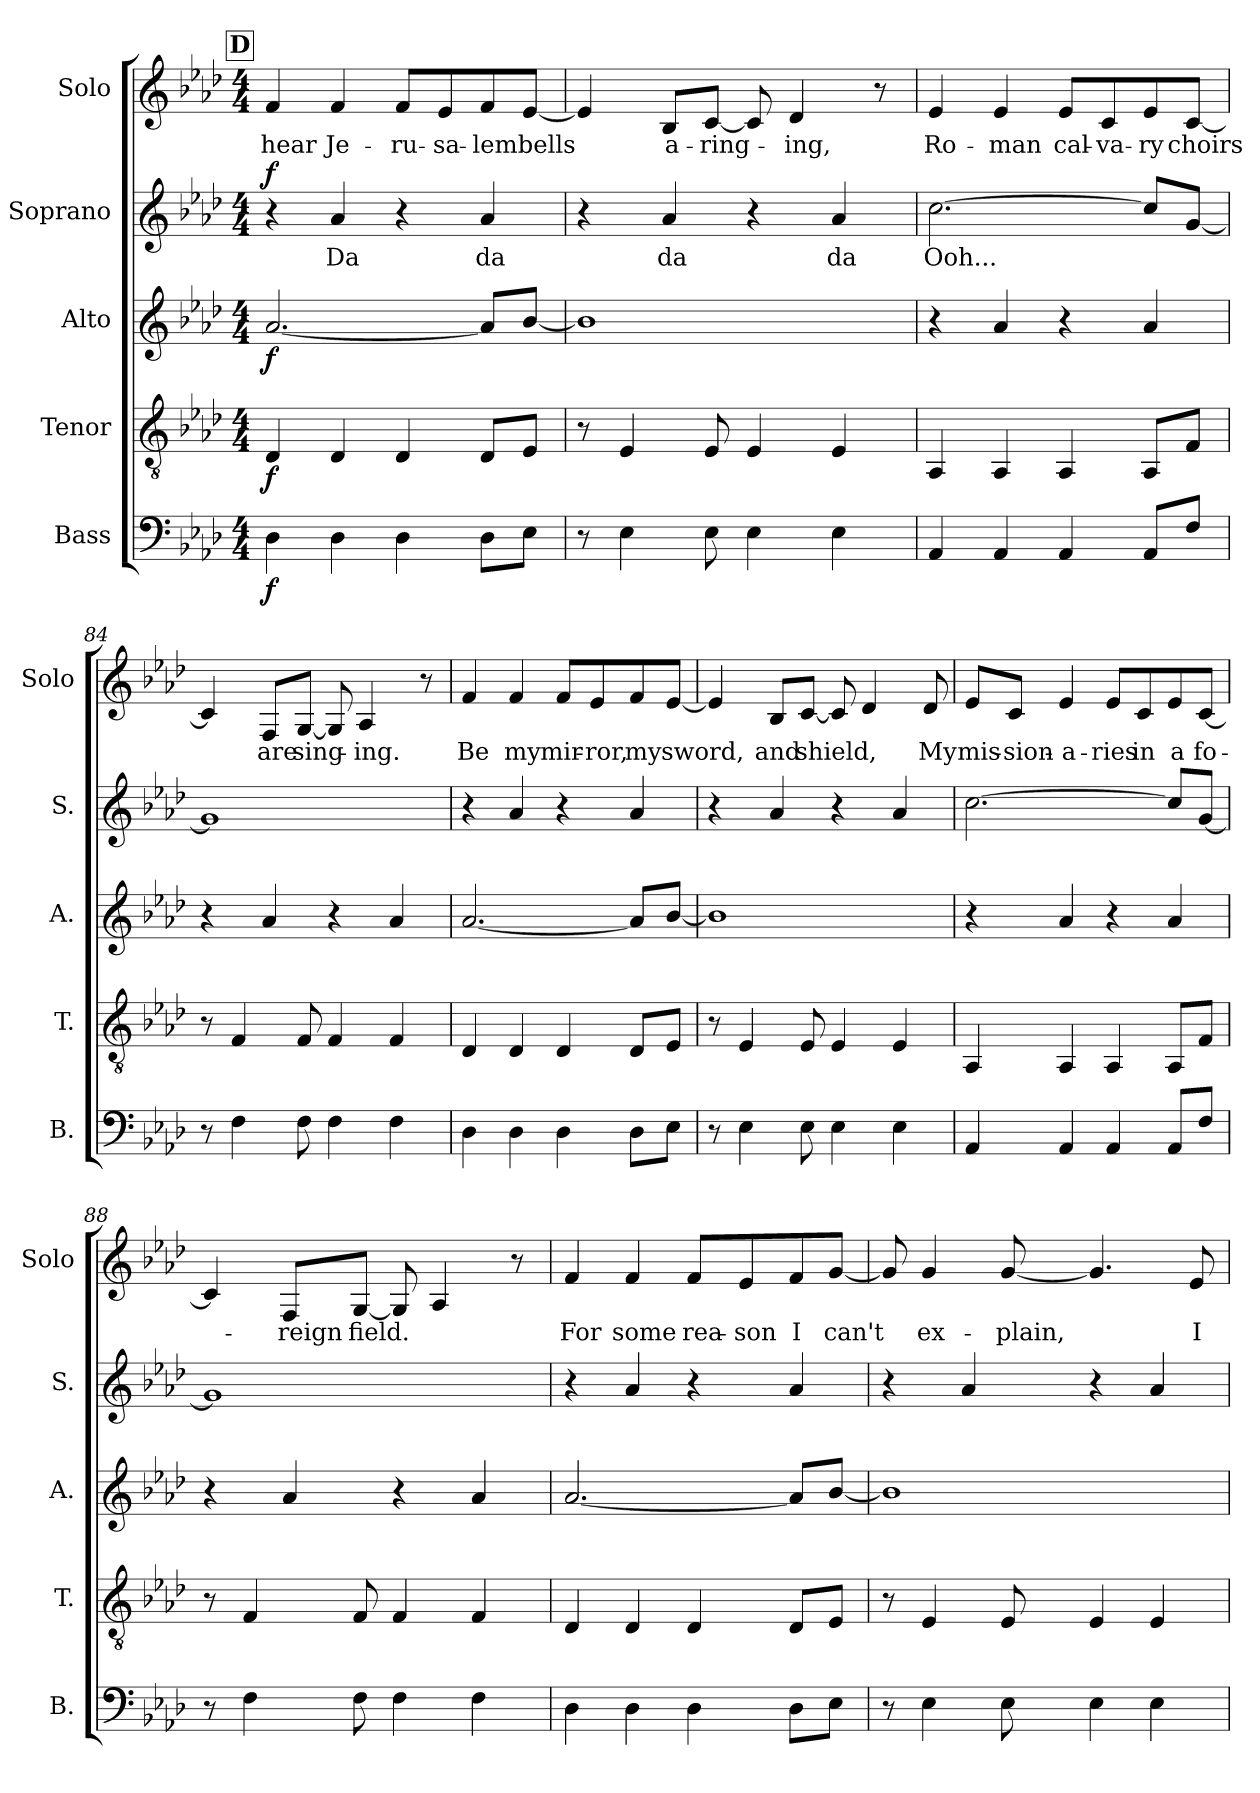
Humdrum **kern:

**kern	**dynam	**kern	**dynam	**kern	**dynam	**kern	**text	**dynam	**kern	**text
*part5	*part5	*part4	*part4	*part3	*part3	*part2	*part2	*part2	*part1	*part1
*staff5	*staff5	*staff4	*staff4	*staff3	*staff3	*staff2	*staff2	*staff2	*staff1	*staff1
*I"Bass	*	*I"Tenor	*	*I"Alto	*	*I"Soprano	*	*	*I"Solo	*
*I'B.	*	*I'T.	*	*I'A.	*	*I'S.	*	*	*I'Solo	*
*clefF4	*	*clefGv2	*	*clefG2	*	*clefG2	*	*	*clefG2	*
*k[b-e-a-d-]	*	*k[b-e-a-d-]	*	*k[b-e-a-d-]	*	*k[b-e-a-d-]	*	*	*k[b-e-a-d-]	*
*M4/4	*	*M4/4	*	*M4/4	*	*M4/4	*	*	*M4/4	*
!!LO:REH:place=s1:a:B:fs=14:t=D
=81	=81	=81	=81	=81	=81	=81	=81	=81	=81	=81
!	!LO:DY:b	!	!LO:DY:b	!	!LO:DY:b	!	!	!LO:DY:b	!	!
4D-\	f	4D-/	f	[2.a-/	f	4r	.	f	4f/	hear
4D-\	.	4D-/	.	.	.	4a-/	Da	.	4f/	Je-
4D-\	.	4D-/	.	.	.	4r	.	.	8f/L	ru-
.	.	.	.	.	.	.	.	.	8e-/	-sa-
8D-\L	.	8D-/L	.	8a-/L]	.	4a-/	da	.	8f/	-lem
8E-\J	.	8E-/J	.	[8b-/J	.	.	.	.	[8e-/J	bells
=82	=82	=82	=82	=82	=82	=82	=82	=82	=82	=82
8r	.	8r	.	1b-]	.	4r	.	.	4e-/]	.
4E-\	.	4E-/	.	.	.	.	.	.	.	.
.	.	.	.	.	.	4a-/	da	.	8B-/L	a-
8E-\	.	8E-/	.	.	.	.	.	.	[8c/J	-ring-
4E-\	.	4E-/	.	.	.	4r	.	.	8c/]	.
.	.	.	.	.	.	.	.	.	4d-/	-ing,
4E-\	.	4E-/	.	.	.	4a-/	da	.	.	.
.	.	.	.	.	.	.	.	.	8r	.
=83	=83	=83	=83	=83	=83	=83	=83	=83	=83	=83
4AA-/	.	4AA-/	.	4r	.	[2.cc\	Ooh...	.	4e-/	Ro-
4AA-/	.	4AA-/	.	4a-/	.	.	.	.	4e-/	-man
4AA-/	.	4AA-/	.	4r	.	.	.	.	8e-/L	cal-
.	.	.	.	.	.	.	.	.	8c/	-va-
8AA-/L	.	8AA-/L	.	4a-/	.	8cc/L]	.	.	8e-/	-ry
8F/J	.	8F/J	.	.	.	[8g/J	.	.	[8c/J	choirs
=84	=84	=84	=84	=84	=84	=84	=84	=84	=84	=84
8r	.	8r	.	4r	.	1g]	.	.	4c/]	.
4F\	.	4F/	.	.	.	.	.	.	.	.
.	.	.	.	4a-/	.	.	.	.	8F/L	are
8F\	.	8F/	.	.	.	.	.	.	[8G/J	sing-
4F\	.	4F/	.	4r	.	.	.	.	8G/]	.
.	.	.	.	.	.	.	.	.	4A-/	-ing.
4F\	.	4F/	.	4a-/	.	.	.	.	.	.
.	.	.	.	.	.	.	.	.	8r	.
!!LO:LB:g=z
=85	=85	=85	=85	=85	=85	=85	=85	=85	=85	=85
4D-\	.	4D-/	.	[2.a-/	.	4r	.	.	4f/	Be
4D-\	.	4D-/	.	.	.	4a-/	.	.	4f/	my
4D-\	.	4D-/	.	.	.	4r	.	.	8f/L	mir-
.	.	.	.	.	.	.	.	.	8e-/	-ror,
8D-\L	.	8D-/L	.	8a-/L]	.	4a-/	.	.	8f/	my
8E-\J	.	8E-/J	.	[8b-/J	.	.	.	.	[8e-/J	sword,
=86	=86	=86	=86	=86	=86	=86	=86	=86	=86	=86
8r	.	8r	.	1b-]	.	4r	.	.	4e-/]	.
4E-\	.	4E-/	.	.	.	.	.	.	.	.
.	.	.	.	.	.	4a-/	.	.	8B-/L	and
8E-\	.	8E-/	.	.	.	.	.	.	[8c/J	shield,
4E-\	.	4E-/	.	.	.	4r	.	.	8c/]	.
.	.	.	.	.	.	.	.	.	4d-/	.
4E-\	.	4E-/	.	.	.	4a-/	.	.	.	.
.	.	.	.	.	.	.	.	.	8d-/	My
=87	=87	=87	=87	=87	=87	=87	=87	=87	=87	=87
4AA-/	.	4AA-/	.	4r	.	[2.cc\	.	.	8e-/L	mis-
.	.	.	.	.	.	.	.	.	8c/J	-sion-
4AA-/	.	4AA-/	.	4a-/	.	.	.	.	4e-/	-a-
4AA-/	.	4AA-/	.	4r	.	.	.	.	8e-/L	-ries
.	.	.	.	.	.	.	.	.	8c/	in
8AA-/L	.	8AA-/L	.	4a-/	.	8cc/L]	.	.	8e-/	a
8F/J	.	8F/J	.	.	.	[8g/J	.	.	[8c/J	fo-
=88	=88	=88	=88	=88	=88	=88	=88	=88	=88	=88
8r	.	8r	.	4r	.	1g]	.	.	4c/]	.
4F\	.	4F/	.	.	.	.	.	.	.	.
.	.	.	.	4a-/	.	.	.	.	8F/L	-reign
8F\	.	8F/	.	.	.	.	.	.	[8G/J	field.
4F\	.	4F/	.	4r	.	.	.	.	8G/]	.
.	.	.	.	.	.	.	.	.	4A-/	.
4F\	.	4F/	.	4a-/	.	.	.	.	.	.
.	.	.	.	.	.	.	.	.	8r	.
!!LO:PB:g=z
=89	=89	=89	=89	=89	=89	=89	=89	=89	=89	=89
4D-\	.	4D-/	.	[2.a-/	.	4r	.	.	4f/	For
4D-\	.	4D-/	.	.	.	4a-/	.	.	4f/	some
4D-\	.	4D-/	.	.	.	4r	.	.	8f/L	rea-
.	.	.	.	.	.	.	.	.	8e-/	-son
8D-\L	.	8D-/L	.	8a-/L]	.	4a-/	.	.	8f/	I
8E-\J	.	8E-/J	.	[8b-/J	.	.	.	.	[8g/J	can't
=90	=90	=90	=90	=90	=90	=90	=90	=90	=90	=90
8r	.	8r	.	1b-]	.	4r	.	.	8g/]	.
4E-\	.	4E-/	.	.	.	.	.	.	4g/	ex-
.	.	.	.	.	.	4a-/	.	.	.	.
8E-\	.	8E-/	.	.	.	.	.	.	[8g/	-plain,
4E-\	.	4E-/	.	.	.	4r	.	.	4.g/]	.
4E-\	.	4E-/	.	.	.	4a-/	.	.	.	.
.	.	.	.	.	.	.	.	.	8e-/	I
=	=	=	=	=	=	=	=	=	=	=
*-	*-	*-	*-	*-	*-	*-	*-	*-	*-	*-
